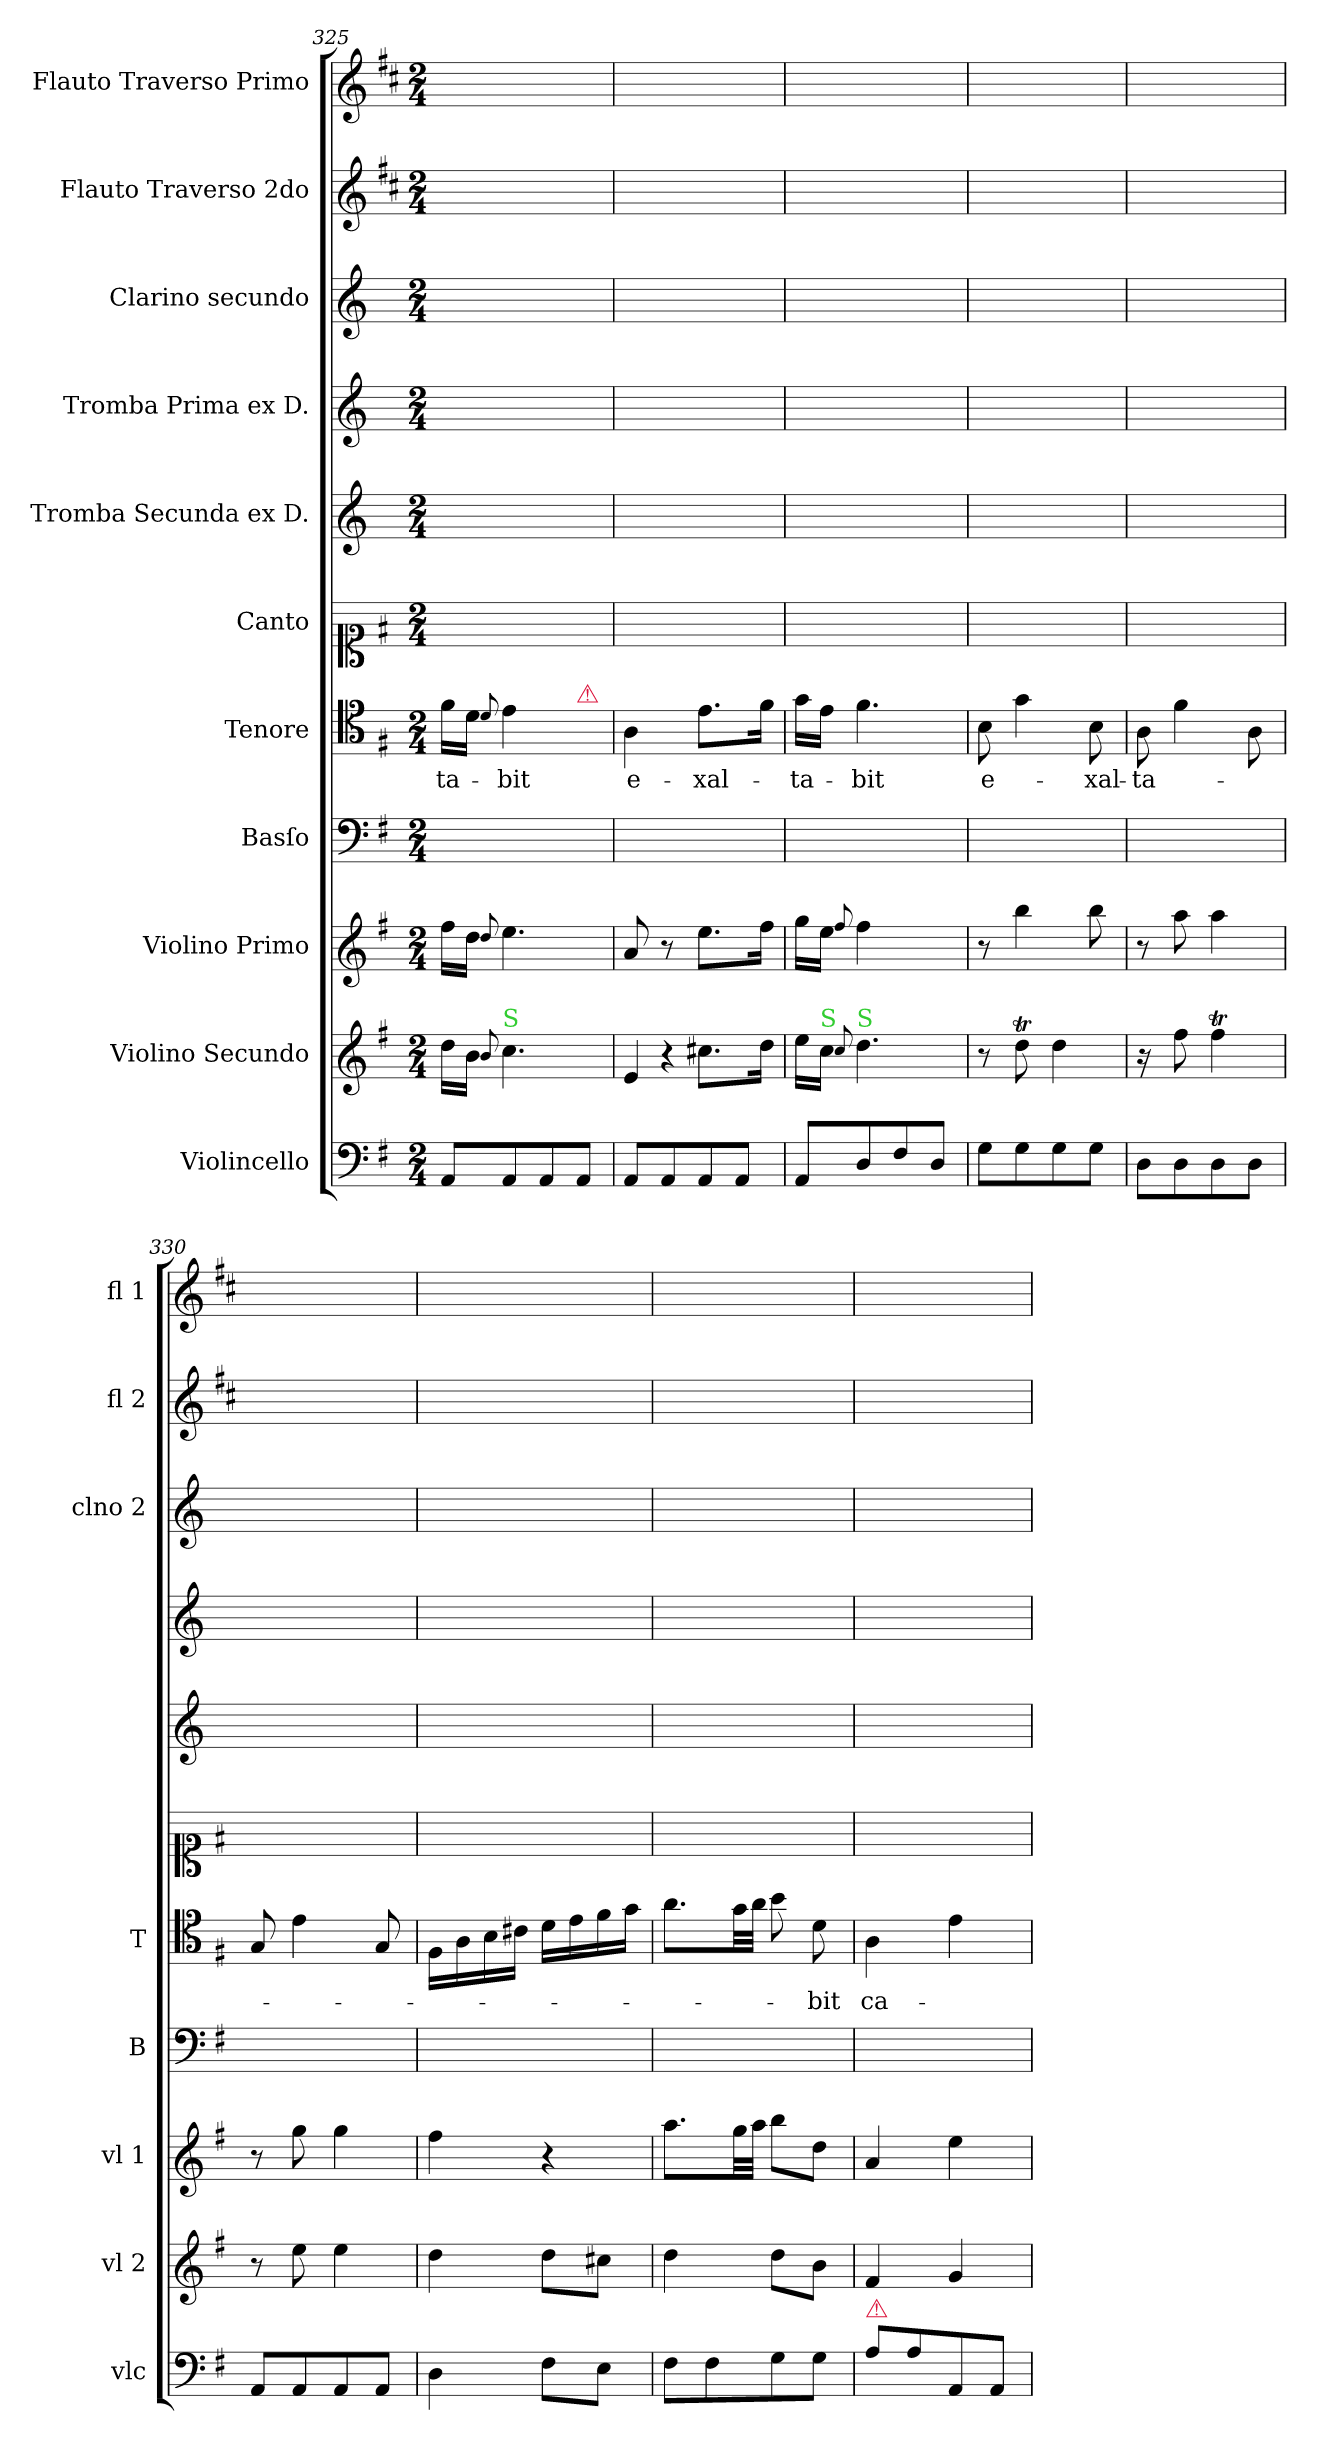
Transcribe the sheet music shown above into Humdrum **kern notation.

**kern	**kern	**kern	**kern	**kern	**text	**kern	**kern	**kern	**kern	**kern	**kern
*part11	*part10	*part9	*part8	*part7	*part7	*part6	*part5	*part4	*part3	*part2	*part1
*staff11	*staff10	*staff9	*staff8	*staff7	*staff7	*staff6	*staff5	*staff4	*staff3	*staff2	*staff1
*I"Violincello	*I"Violino Secundo	*I"Violino Primo	*I"Basſo	*I"Tenore	*	*I"Canto	*I"Tromba Secunda ex D.	*I"Tromba Prima ex D.	*I"Clarino secundo	*I"Flauto Traverso 2do	*I"Flauto Traverso Primo
*I'vlc	*I'vl 2	*I'vl 1	*I'B	*I'T	*	*	*	*	*I'clno 2	*I'fl 2	*I'fl 1
*clefF4	*clefG2	*clefG2	*clefF4	*clefC4	*	*clefC1	*clefG2	*clefG2	*clefG2	*clefG2	*clefG2
*	*	*	*	*	*	*	*ITrd-1c-2	*ITrd-1c-2	*ITrd-1c-2	*	*
*k[f#]	*k[f#]	*k[f#]	*k[f#]	*k[f#]	*	*k[f#]	*k[f#c#]	*k[f#c#]	*k[f#c#]	*k[f#c#]	*k[f#c#]
*M2/4	*M2/4	*M2/4	*M2/4	*M2/4	*	*M2/4	*M2/4	*M2/4	*M2/4	*M2/4	*M2/4
=325	=325	=325	=325	=325	=325	=325	=325	=325	=325	=325	=325
8AA/L	16dd\LL	16ff#\LL	2ryy	16f#\LL	-ta-	2ryy	2ryy	2ryy	2ryy	2ryy	2ryy
.	16b\JJ	16dd\JJ	.	16d\JJ	.	.	.	.	.	.	.
.	8qqb/	8qqdd/	.	8qqd/	.	.	.	.	.	.	.
!	!LO:TX:a:color=limegreen:t=S	!	!	!	!	!	!	!	!	!	!
8AA/	4.cc\	4.ee\	.	4e\	-bit	.	.	.	.	.	.
8AA/	.	.	.	.	.	.	.	.	.	.	.
!	!	!	!	!LO:TX:a:color=crimson:t=⚠	!	!	!	!	!	!	!
8AA/J	.	.	.	8ryy	.	.	.	.	.	.	.
=326	=326	=326	=326	=326	=326	=326	=326	=326	=326	=326	=326
!	!LO:N:vis=4	!	!	!	!	!	!	!	!	!	!
8AA/L	8e/	8a/	2ryy	4A\	e-	2ryy	2ryy	2ryy	2ryy	2ryy	2ryy
!	!LO:N:vis=4	!	!	!	!	!	!	!	!	!	!
8AA/	8r	8r	.	.	.	.	.	.	.	.	.
8AA/	8.cc#X\L	8.ee\L	.	8.e\L	-xal-	.	.	.	.	.	.
8AA/J	.	.	.	.	.	.	.	.	.	.	.
.	16dd\Jk	16ff#\Jk	.	16f#\Jk	.	.	.	.	.	.	.
=327	=327	=327	=327	=327	=327	=327	=327	=327	=327	=327	=327
8AA/L	16ee\LL	16gg\LL	2ryy	16g\LL	-ta-	2ryy	2ryy	2ryy	2ryy	2ryy	2ryy
!	!LO:TX:a:color=limegreen:t=S	!	!	!	!	!	!	!	!	!	!
.	16cc\JJ	16ee\JJ	.	16e\JJ	.	.	.	.	.	.	.
.	8qqcc/	8qqff#/	.	.	.	.	.	.	.	.	.
!	!LO:TX:a:color=limegreen:t=S	!	!	!	!	!	!	!	!	!	!
!	!	!LO:N:vis=4	!	!	!	!	!	!	!	!	!
8D/	4.dd\	4.ff#\	.	4.f#\	-bit	.	.	.	.	.	.
8F#/	.	.	.	.	.	.	.	.	.	.	.
8D/J	.	.	.	.	.	.	.	.	.	.	.
=328	=328	=328	=328	=328	=328	=328	=328	=328	=328	=328	=328
8G\L	8r	8r	2ryy	8B\	e-	2ryy	2ryy	2ryy	2ryy	2ryy	2ryy
8G\	8ddT\	4bb\	.	4g\	.	.	.	.	.	.	.
8G\	4dd\	.	.	.	.	.	.	.	.	.	.
8G\J	.	8bb\	.	8B\	-xal-	.	.	.	.	.	.
=329	=329	=329	=329	=329	=329	=329	=329	=329	=329	=329	=329
!	!LO:N:vis=16	!	!	!	!	!	!	!	!	!	!
8D\L	8r	8r	2ryy	8A\	-ta-	2ryy	2ryy	2ryy	2ryy	2ryy	2ryy
8D\	8ff#\	8aa\	.	4f#\	.	.	.	.	.	.	.
8D\	4ff#t\	4aa\	.	.	.	.	.	.	.	.	.
8D\J	.	.	.	8A\	.	.	.	.	.	.	.
=330	=330	=330	=330	=330	=330	=330	=330	=330	=330	=330	=330
8AA/L	8r	8r	2ryy	8G/	.	2ryy	2ryy	2ryy	2ryy	2ryy	2ryy
8AA/	8ee\	8gg\	.	4e\	.	.	.	.	.	.	.
8AA/	4ee\	4gg\	.	.	.	.	.	.	.	.	.
8AA/J	.	.	.	8G/	.	.	.	.	.	.	.
=331	=331	=331	=331	=331	=331	=331	=331	=331	=331	=331	=331
4D\	4dd\	4ff#\	2ryy	16F#\LL	.	2ryy	2ryy	2ryy	2ryy	2ryy	2ryy
.	.	.	.	16A\	.	.	.	.	.	.	.
.	.	.	.	16B\	.	.	.	.	.	.	.
.	.	.	.	16c#X\JJ	.	.	.	.	.	.	.
8F#\L	8dd\L	4r	.	16d\LL	.	.	.	.	.	.	.
.	.	.	.	16e\	.	.	.	.	.	.	.
8E\J	8cc#X\J	.	.	16f#\	.	.	.	.	.	.	.
.	.	.	.	16g\JJ	.	.	.	.	.	.	.
=332	=332	=332	=332	=332	=332	=332	=332	=332	=332	=332	=332
8F#\L	4dd\	8.aa\L	2ryy	8.a\L	.	2ryy	2ryy	2ryy	2ryy	2ryy	2ryy
8F#\	.	.	.	.	.	.	.	.	.	.	.
.	.	32gg\LL	.	32g\LL	.	.	.	.	.	.	.
.	.	32aa\JJJ	.	32a\JJJ	.	.	.	.	.	.	.
8G\	8dd\L	8bb\L	.	8b\	.	.	.	.	.	.	.
8G\J	8b\J	8dd\J	.	8d\	-bit	.	.	.	.	.	.
=333	=333	=333	=333	=333	=333	=333	=333	=333	=333	=333	=333
!LO:TX:a:color=crimson:t=⚠	!	!	!	!	!	!	!	!	!	!	!
8A\L	4f#/	4a/	2ryy	4A\	ca-	2ryy	2ryy	2ryy	2ryy	2ryy	2ryy
8A\	.	.	.	.	.	.	.	.	.	.	.
8AA/	4g/	4ee\	.	4e\	.	.	.	.	.	.	.
8AA/J	.	.	.	.	.	.	.	.	.	.	.
=	=	=	=	=	=	=	=	=	=	=	=
*-	*-	*-	*-	*-	*-	*-	*-	*-	*-	*-	*-
